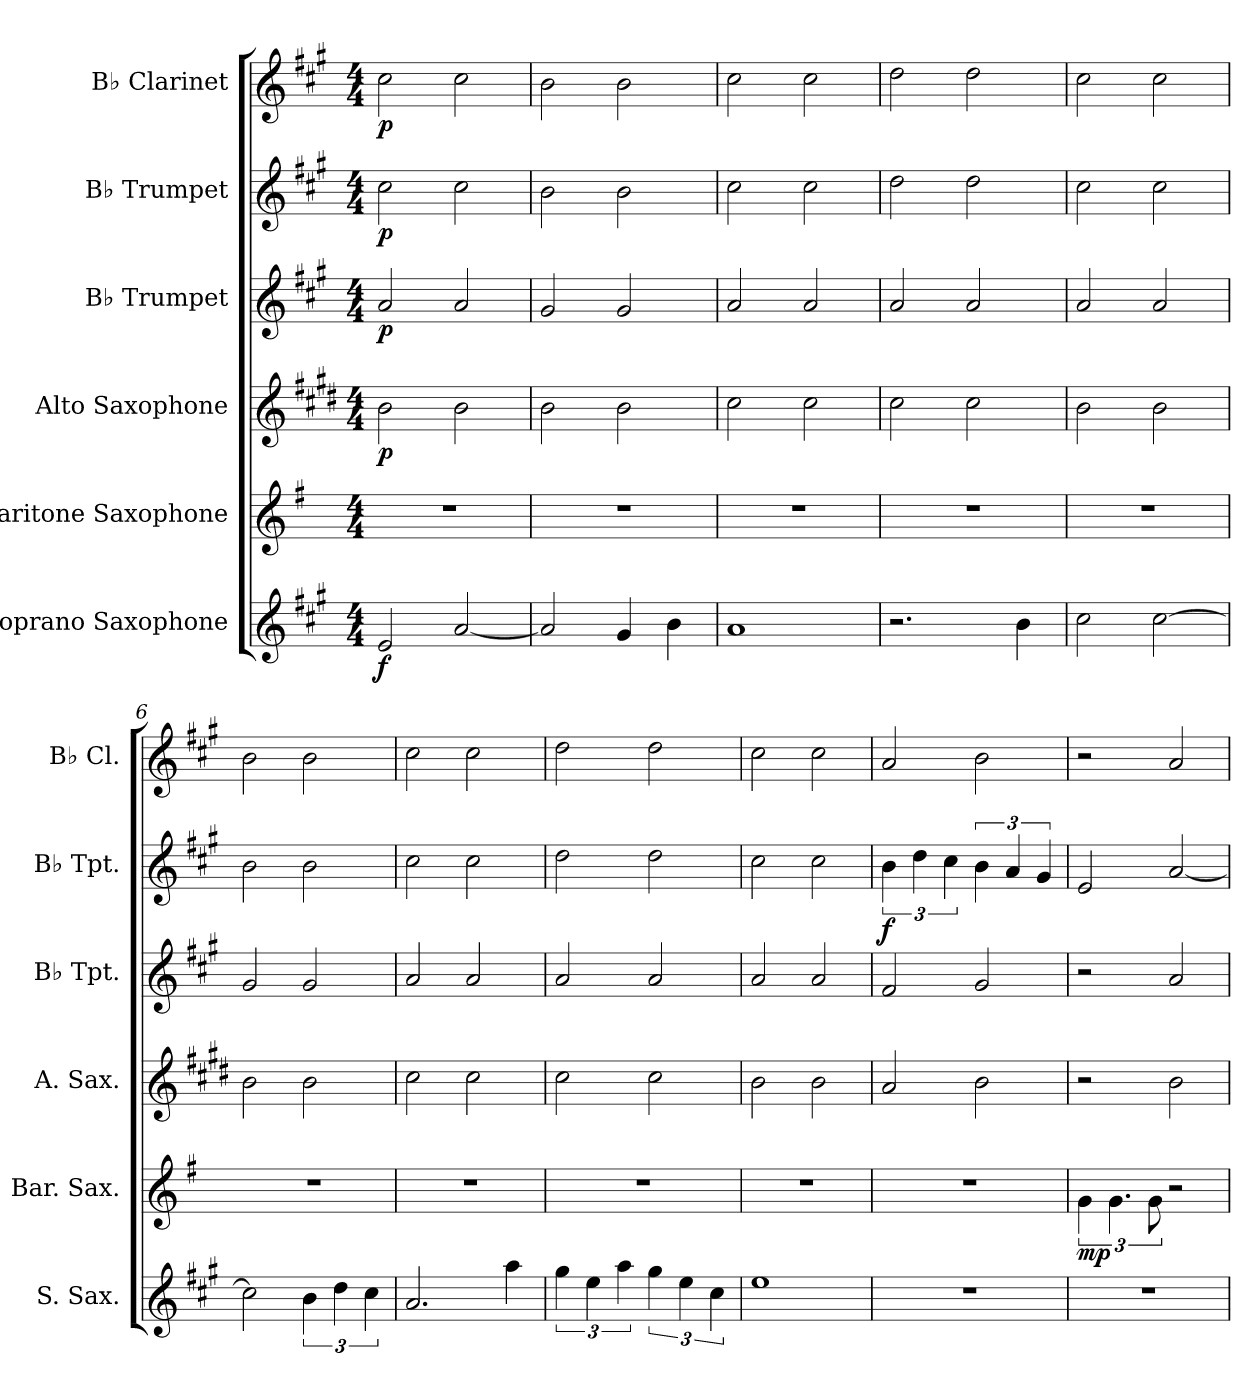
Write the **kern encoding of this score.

**kern	**dynam	**kern	**dynam	**kern	**dynam	**kern	**dynam	**kern	**dynam	**kern	**dynam
*part6	*part6	*part5	*part5	*part4	*part4	*part3	*part3	*part2	*part2	*part1	*part1
*staff6	*staff6	*staff5	*staff5	*staff4	*staff4	*staff3	*staff3	*staff2	*staff2	*staff1	*staff1
*I"Soprano Saxophone	*	*I"Baritone Saxophone	*	*I"Alto Saxophone	*	*I"B♭ Trumpet	*	*I"B♭ Trumpet	*	*I"B♭ Clarinet	*
*I'S. Sax.	*	*I'Bar. Sax.	*	*I'A. Sax.	*	*I'B♭ Tpt.	*	*I'B♭ Tpt.	*	*I'B♭ Cl.	*
*clefG2	*	*clefG2	*	*clefG2	*	*clefG2	*	*clefG2	*	*clefG2	*
*ITrd1c2	*	*ITrd12c21	*	*ITrd5c9	*	*ITrd1c2	*	*ITrd1c2	*	*ITrd1c2	*
*k[f#]	*	*k[f#]	*	*k[f#]	*	*k[f#]	*	*k[f#]	*	*k[f#]	*
*M4/4	*	*M4/4	*	*M4/4	*	*M4/4	*	*M4/4	*	*M4/4	*
*MM106	*	*MM106	*	*MM106	*	*MM106	*	*MM106	*	*MM106	*
=1	=1	=1	=1	=1	=1	=1	=1	=1	=1	=1	=1
!	!LO:DY:b	!	!	!	!LO:DY:b	!	!LO:DY:b	!	!LO:DY:b	!	!LO:DY:b
2d/	f	1r	.	2d\	p	2g/	p	2b\	p	2b\	p
[2g/	.	.	.	2d\	.	2g/	.	2b\	.	2b\	.
=2	=2	=2	=2	=2	=2	=2	=2	=2	=2	=2	=2
2g/]	.	1r	.	2d\	.	2f#/	.	2a\	.	2a\	.
4f#/	.	.	.	2d\	.	2f#/	.	2a\	.	2a\	.
4a\	.	.	.	.	.	.	.	.	.	.	.
=3	=3	=3	=3	=3	=3	=3	=3	=3	=3	=3	=3
1g	.	1r	.	2e\	.	2g/	.	2b\	.	2b\	.
.	.	.	.	2e\	.	2g/	.	2b\	.	2b\	.
=4	=4	=4	=4	=4	=4	=4	=4	=4	=4	=4	=4
2.r	.	1r	.	2e\	.	2g/	.	2cc\	.	2cc\	.
.	.	.	.	2e\	.	2g/	.	2cc\	.	2cc\	.
4a\	.	.	.	.	.	.	.	.	.	.	.
=5	=5	=5	=5	=5	=5	=5	=5	=5	=5	=5	=5
2b\	.	1r	.	2d\	.	2g/	.	2b\	.	2b\	.
[2b\	.	.	.	2d\	.	2g/	.	2b\	.	2b\	.
=6	=6	=6	=6	=6	=6	=6	=6	=6	=6	=6	=6
2b\]	.	1r	.	2d\	.	2f#/	.	2a\	.	2a\	.
6a\	.	.	.	2d\	.	2f#/	.	2a\	.	2a\	.
6cc\	.	.	.	.	.	.	.	.	.	.	.
6b\	.	.	.	.	.	.	.	.	.	.	.
=7	=7	=7	=7	=7	=7	=7	=7	=7	=7	=7	=7
2.g/	.	1r	.	2e\	.	2g/	.	2b\	.	2b\	.
.	.	.	.	2e\	.	2g/	.	2b\	.	2b\	.
4gg\	.	.	.	.	.	.	.	.	.	.	.
=8	=8	=8	=8	=8	=8	=8	=8	=8	=8	=8	=8
6ff#\	.	1r	.	2e\	.	2g/	.	2cc\	.	2cc\	.
6dd\	.	.	.	.	.	.	.	.	.	.	.
6gg\	.	.	.	.	.	.	.	.	.	.	.
6ff#\	.	.	.	2e\	.	2g/	.	2cc\	.	2cc\	.
6dd\	.	.	.	.	.	.	.	.	.	.	.
6b\	.	.	.	.	.	.	.	.	.	.	.
=9	=9	=9	=9	=9	=9	=9	=9	=9	=9	=9	=9
1dd	.	1r	.	2d\	.	2g/	.	2b\	.	2b\	.
.	.	.	.	2d\	.	2g/	.	2b\	.	2b\	.
!!LO:PB:g=z
=10	=10	=10	=10	=10	=10	=10	=10	=10	=10	=10	=10
!	!	!	!	!	!	!	!	!	!LO:DY:b	!	!
1r	.	1r	.	2c/	.	2e/	.	6a\	f	2g/	.
.	.	.	.	.	.	.	.	6cc\	.	.	.
.	.	.	.	.	.	.	.	6b\	.	.	.
.	.	.	.	2d\	.	2f#/	.	6a\	.	2a\	.
.	.	.	.	.	.	.	.	6g/	.	.	.
.	.	.	.	.	.	.	.	6f#/	.	.	.
=11	=11	=11	=11	=11	=11	=11	=11	=11	=11	=11	=11
*	*	*	*	*	*	*	*	*	*	*MM170	*
!	!	!	!LO:DY:b	!	!	!	!	!	!	!	!
1r	.	6G\	mp	2r	.	2r	.	2d/	.	2r	.
.	.	6.G\	.	.	.	.	.	.	.	.	.
.	.	12G\	.	.	.	.	.	.	.	.	.
.	.	2r	.	2d\	.	2g/	.	[2g/	.	2g/	.
=	=	=	=	=	=	=	=	=	=	=	=
*-	*-	*-	*-	*-	*-	*-	*-	*-	*-	*-	*-
